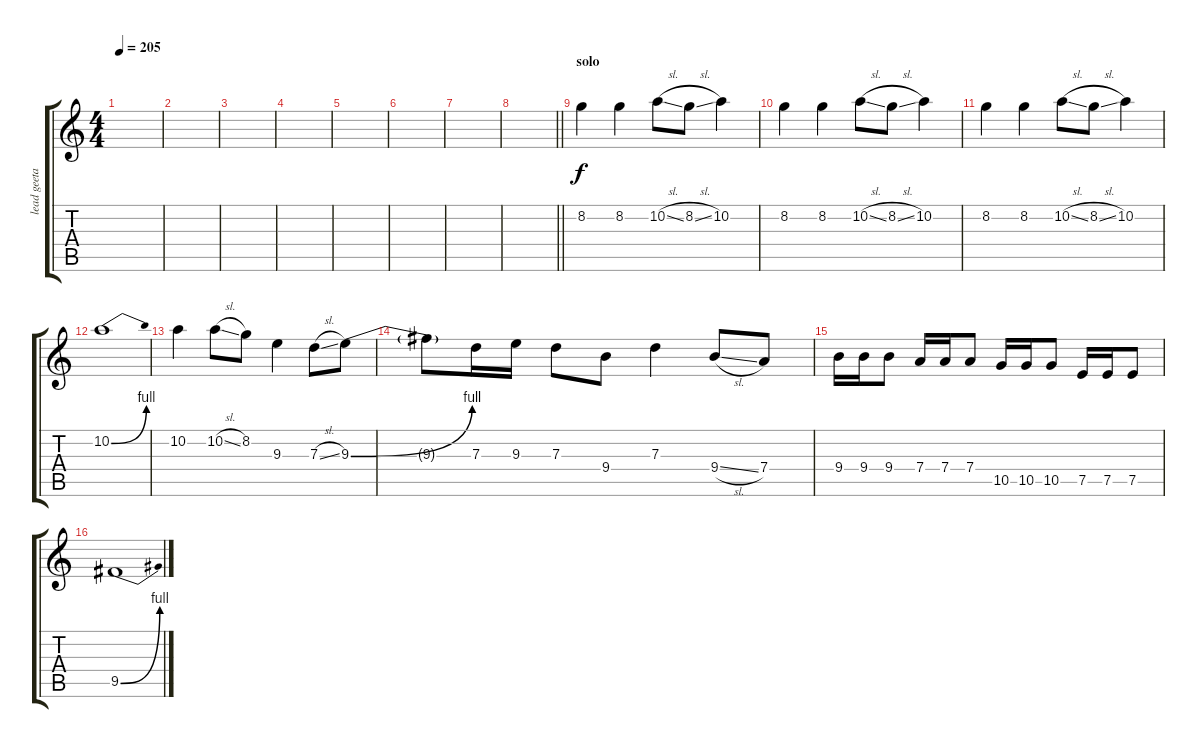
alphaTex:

\track ("lead geetar" "lead geeta") {instrument distortionguitar}
\staff {score tabs}
\tuning (E4 B3 G3 D3 A2 E2) {hide}
\ts (4 4)
\tempo 205
\clef g2
\ks c
|
|
|
|
|
|
|
\barLineRight lightlight
|
\section ("" "solo")
8.2.4 8.2.4 10.2{sl}.8 8.2{sl}.8 10.2.4 |
8.2.4 8.2.4 10.2{sl}.8 8.2{sl}.8 10.2.4 |
8.2.4 8.2.4 10.2{sl}.8 8.2{sl}.8 10.2.4 |
10.2{be (bend 0 0 60 4)}.1 |
10.2.4 10.2{sl}.8 8.2.8 9.3.4 7.3{sl}.8 9.3{be (bend 0 0 60 4)}.8 |
9.3{t}.8 7.3.16 9.3.16 7.3.8 9.4.8 7.3.4 9.4{sl}.8 7.4.8 |
9.4.16 9.4.16 9.4.8 7.4.16 7.4.16 7.4.8 10.5.16 10.5.16 10.5.8 7.5.16 7.5.16 7.5.8 |
9.5{be (bend 0 0 60 4)}.1
